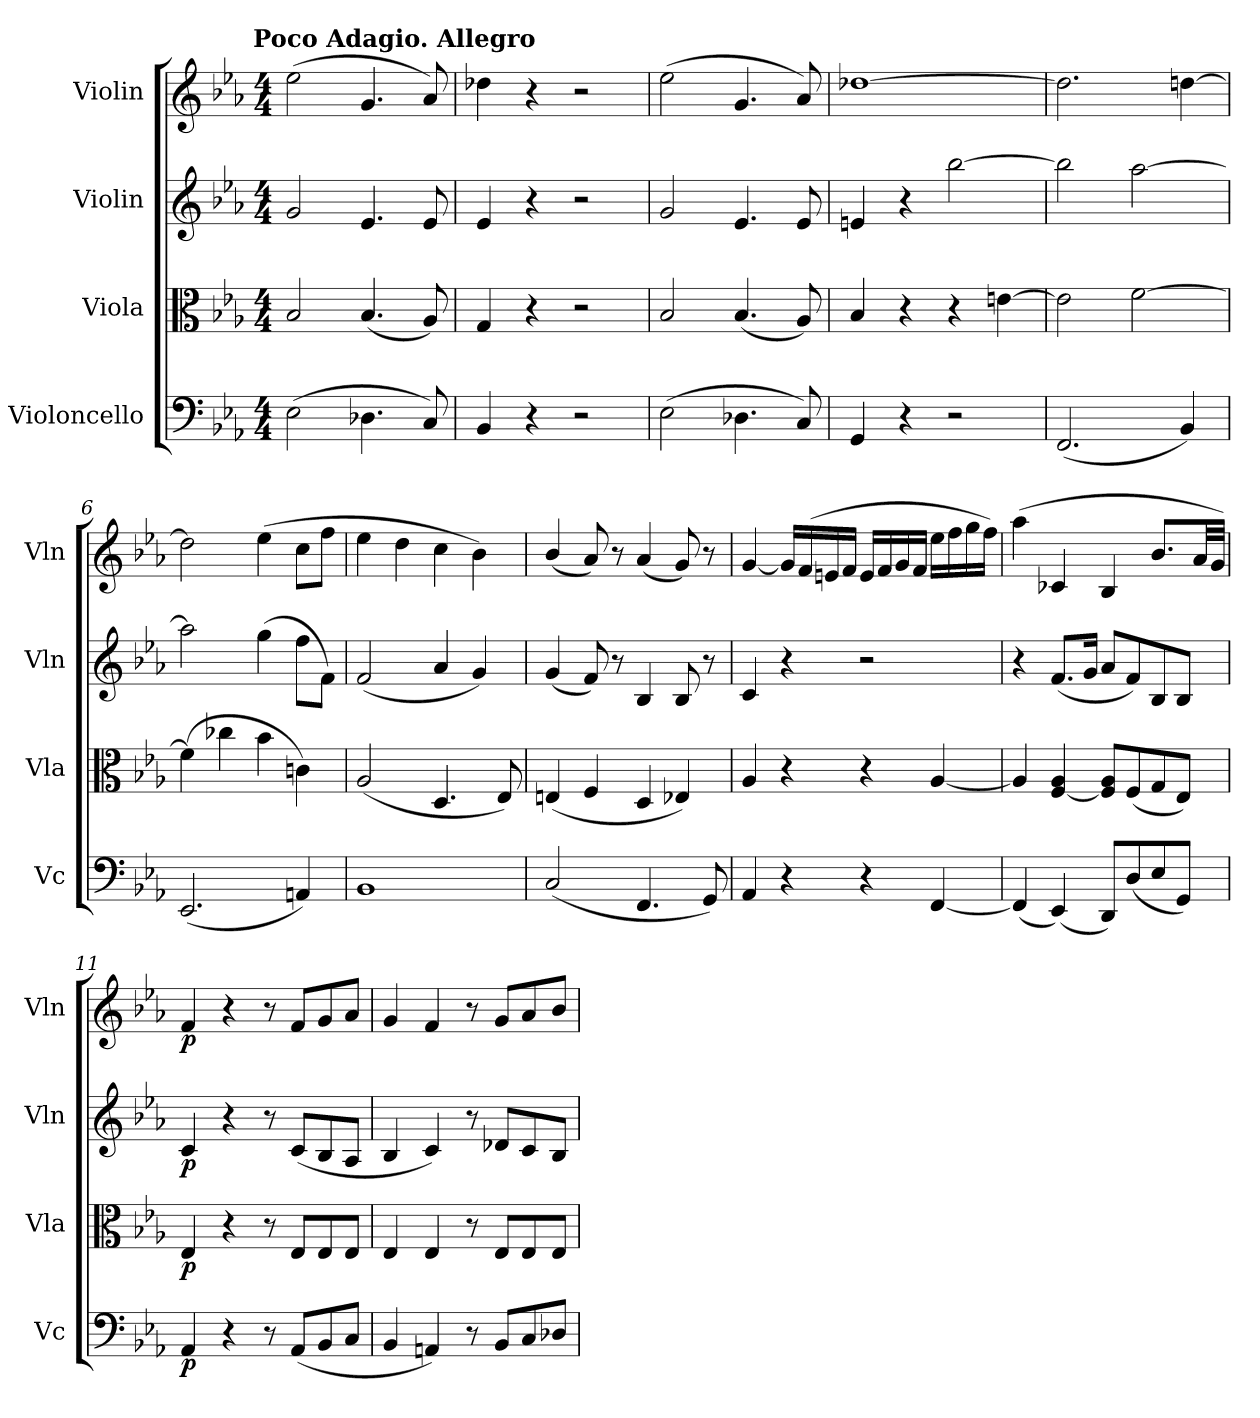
**kern	**dynam	**kern	**dynam	**kern	**dynam	**kern	**dynam
*part4	*part4	*part3	*part3	*part2	*part2	*part1	*part1
*staff4	*staff4	*staff3	*staff3	*staff2	*staff2	*staff1	*staff1
*I"Violoncello	*	*I"Viola	*	*I"Violin	*	*I"Violin	*
*I'Vc	*	*I'Vla	*	*I'Vln	*	*I'Vln	*
*clefF4	*	*clefC3	*	*clefG2	*	*clefG2	*
*k[b-e-a-]	*	*k[b-e-a-]	*	*k[b-e-a-]	*	*k[b-e-a-]	*
*E-:	*	*E-:	*	*E-:	*	*E-:	*
!!LO:TX:omd:t=Poco Adagio. Allegro
*M4/4	*	*M4/4	*	*M4/4	*	*M4/4	*
*MM72	*	*MM72	*	*MM72	*	*MM72	*
=1	=1	=1	=1	=1	=1	=1	=1
(2E-\	.	2B-/	.	2g/	.	(2ee-\	.
4.D-X\	.	(4.B-/	.	4.e-/	.	4.g/	.
8C/)	.	8A-/)	.	8e-/	.	8a-/)	.
=2	=2	=2	=2	=2	=2	=2	=2
4BB-/	.	4G/	.	4e-/	.	4dd-X\	.
4r	.	4r	.	4r	.	4r	.
2r	.	2r	.	2r	.	2r	.
=3	=3	=3	=3	=3	=3	=3	=3
(2E-\	.	2B-/	.	2g/	.	(2ee-\	.
4.D-X\	.	(4.B-/	.	4.e-/	.	4.g/	.
8C/)	.	8A-/)	.	8e-/	.	8a-/)	.
=4	=4	=4	=4	=4	=4	=4	=4
4GG/	.	4B-/	.	4en/	.	[1dd-X	.
4r	.	4r	.	4r	.	.	.
2r	.	4r	.	[2bb-\	.	.	.
.	.	[4en\	.	.	.	.	.
=5	=5	=5	=5	=5	=5	=5	=5
(2.FF/	.	2e\]	.	2bb-\]	.	2.dd-\]	.
.	.	[2f\	.	[2aa-\	.	.	.
4BB-/)	.	.	.	.	.	[4ddn\	.
=6	=6	=6	=6	=6	=6	=6	=6
(2.EE-/	.	(4f\]	.	2aa-\]	.	2dd\]	.
.	.	4cc-X\	.	.	.	.	.
.	.	4b-\	.	(4gg\	.	(4ee-\	.
4AAn/)	.	4cn\)	.	8ff\L	.	8cc\L	.
.	.	.	.	8f\J)	.	8ff\J	.
=7	=7	=7	=7	=7	=7	=7	=7
1BB-	.	(2A-/	.	(2f/	.	4ee-\	.
.	.	.	.	.	.	4dd\	.
.	.	4.D/	.	4a-/	.	4cc\	.
.	.	.	.	4g/)	.	4b-\)	.
.	.	8E-/)	.	.	.	.	.
=8	=8	=8	=8	=8	=8	=8	=8
(2C/	.	(4En/	.	(4g/	.	(4b-/	.
.	.	4F/	.	8f/)	.	8a-/)	.
.	.	.	.	8r	.	8r	.
4.FF/	.	4D/	.	4B-/	.	(4a-/	.
.	.	4E-X/)	.	8B-/	.	8g/)	.
8GG/)	.	.	.	8r	.	8r	.
=9	=9	=9	=9	=9	=9	=9	=9
4AA-/	.	4A-/	.	4c/	.	[4g/	.
4r	.	4r	.	4r	.	16g/LL]	.
.	.	.	.	.	.	(16f/	.
.	.	.	.	.	.	16en/	.
.	.	.	.	.	.	16f/JJ	.
4r	.	4r	.	2r	.	16e/LL	.
.	.	.	.	.	.	16f/	.
.	.	.	.	.	.	16g/	.
.	.	.	.	.	.	16f/JJ	.
[4FF/	.	[4A-/	.	.	.	16ee-\LL	.
.	.	.	.	.	.	16ff\	.
.	.	.	.	.	.	16gg\	.
.	.	.	.	.	.	16ff\JJ)	.
=10	=10	=10	=10	=10	=10	=10	=10
(4FF/]	.	4A-/]	.	4r	.	(4aa-\	.
(4EE-/)	.	[4F/ 4A-/	.	(8.f/L	.	4c-X/	.
.	.	.	.	16g/Jk	.	.	.
8DD/L)	.	8F]/ 8A-/L	.	8a-/L	.	4B-/	.
(8D/	.	(8F/	.	8f/)	.	.	.
8E-/	.	8G/	.	8B-/	.	8.b-/L	.
8GG/J)	.	8E-/J)	.	8B-/J	.	.	.
.	.	.	.	.	.	32a-/LL	.
.	.	.	.	.	.	32g/JJJ)	.
=11	=11	=11	=11	=11	=11	=11	=11
4AA-/	p	4E-/	p	4c/	p	4f/	p
4r	.	4r	.	4r	.	4r	.
8r	.	8r	.	8r	.	8r	.
(8AA-/L	.	8E-/L	.	(8c/L	.	8f/L	.
8BB-/	.	8E-/	.	8B-/	.	8g/	.
8C/J	.	8E-/J	.	8A-/J	.	8a-/J	.
=12	=12	=12	=12	=12	=12	=12	=12
4BB-/	.	4E-/	.	4B-/	.	4g/	.
4AAn/)	.	4E-/	.	4c/)	.	4f/	.
8r	.	8r	.	8r	.	8r	.
8BB-/L	.	8E-/L	.	8d-X/L	.	8g/L	.
8C/	.	8E-/	.	8c/	.	8a-/	.
8D-X/J	.	8E-/J	.	8B-/J	.	8b-/J	.
=	=	=	=	=	=	=	=
*-	*-	*-	*-	*-	*-	*-	*-
